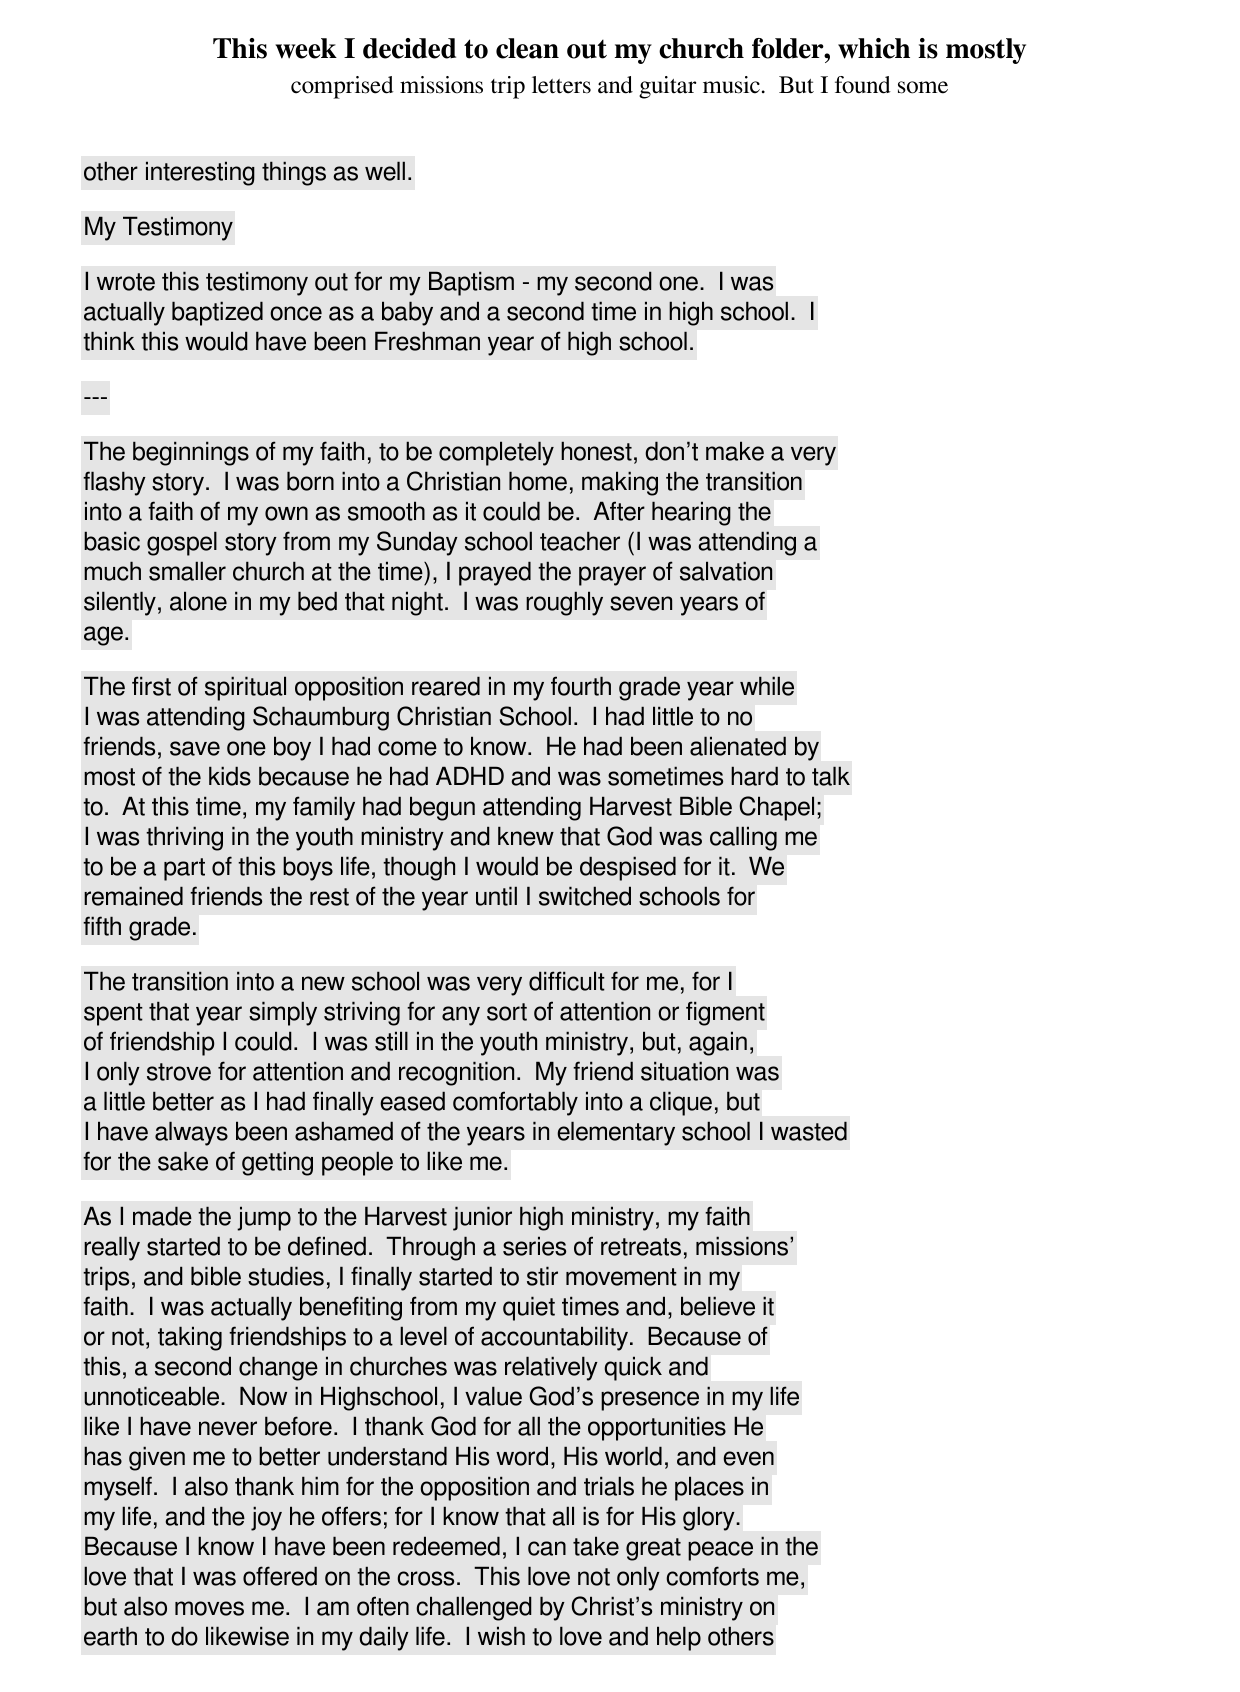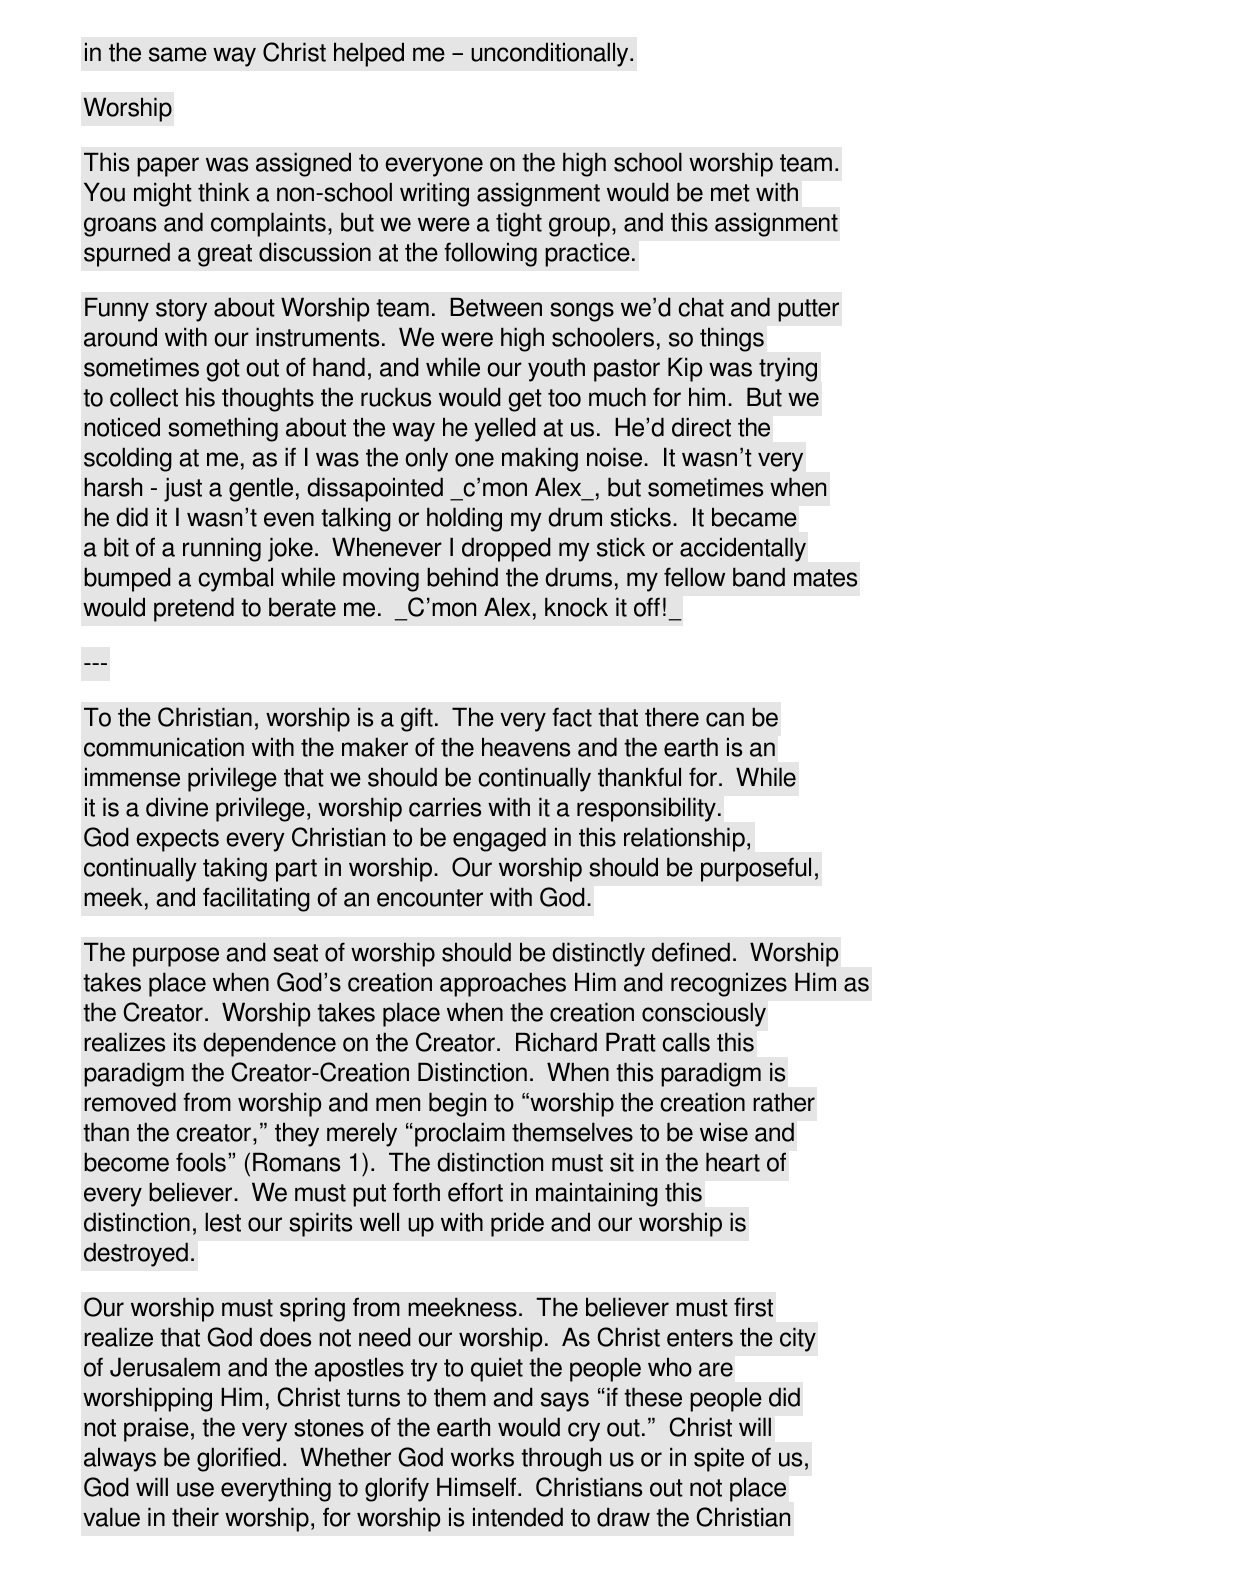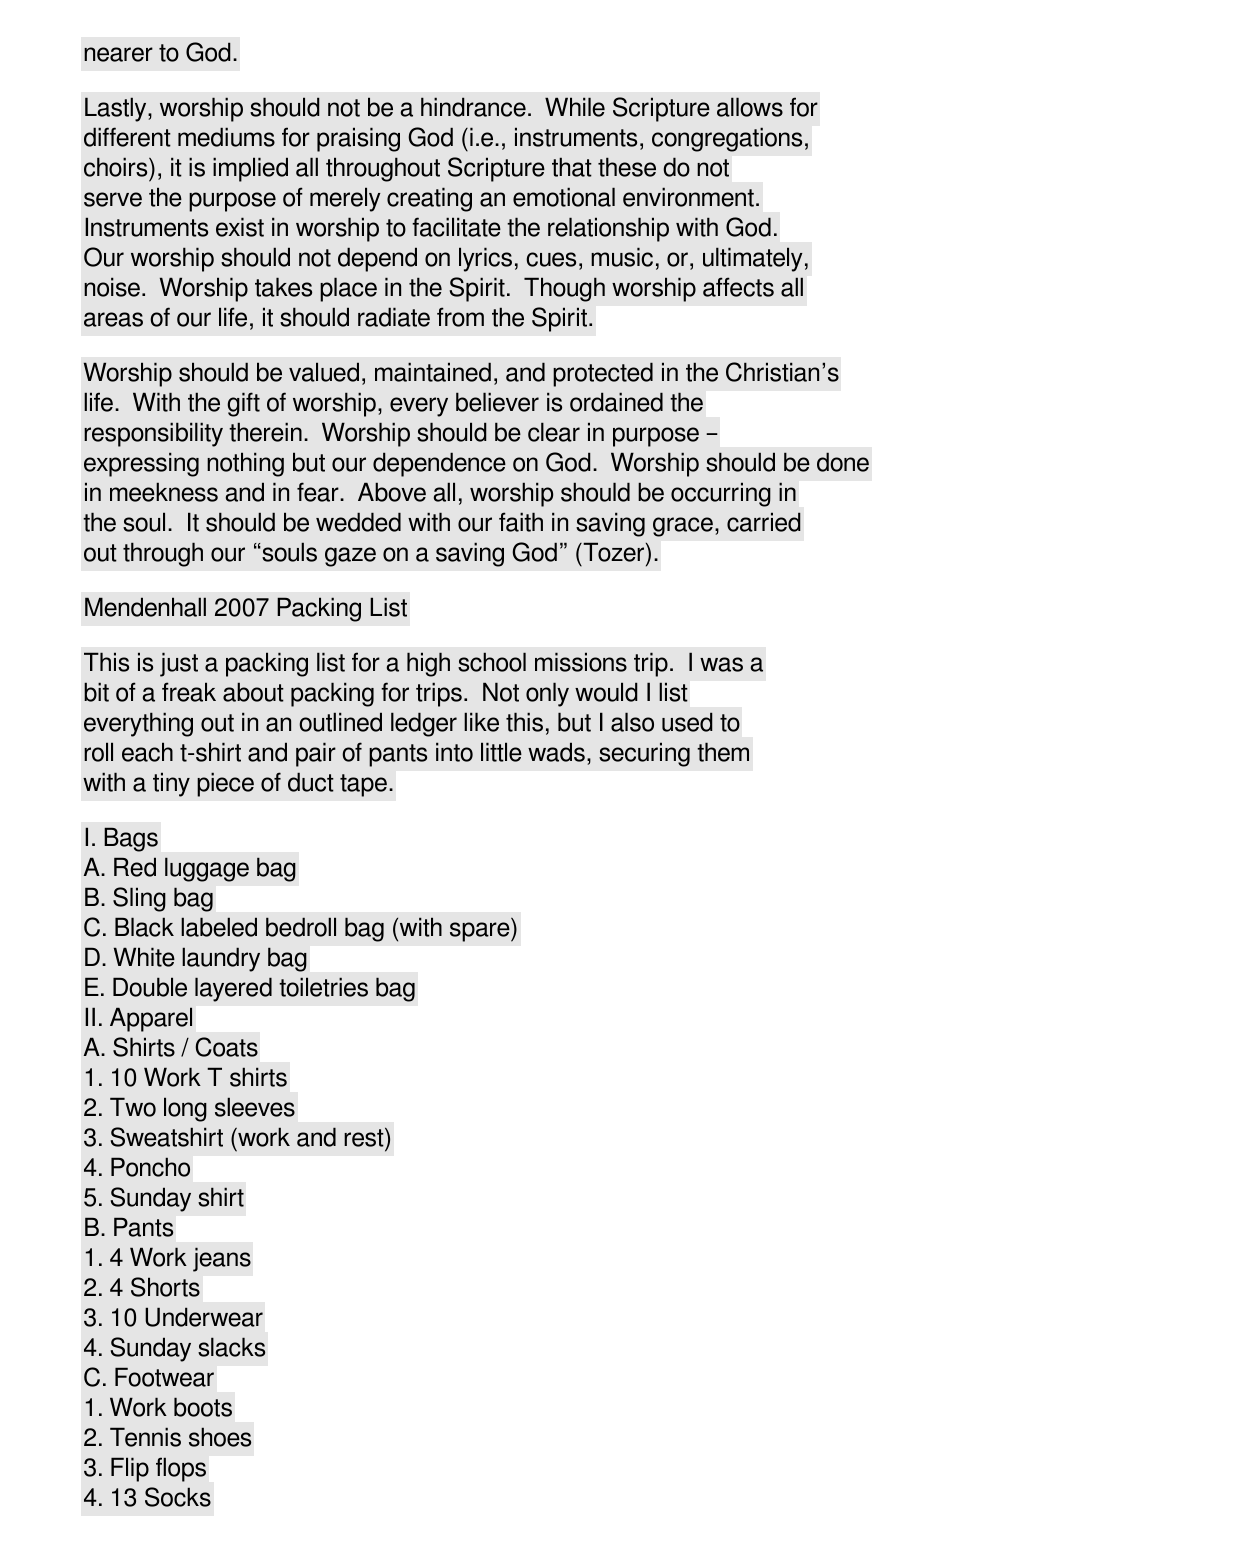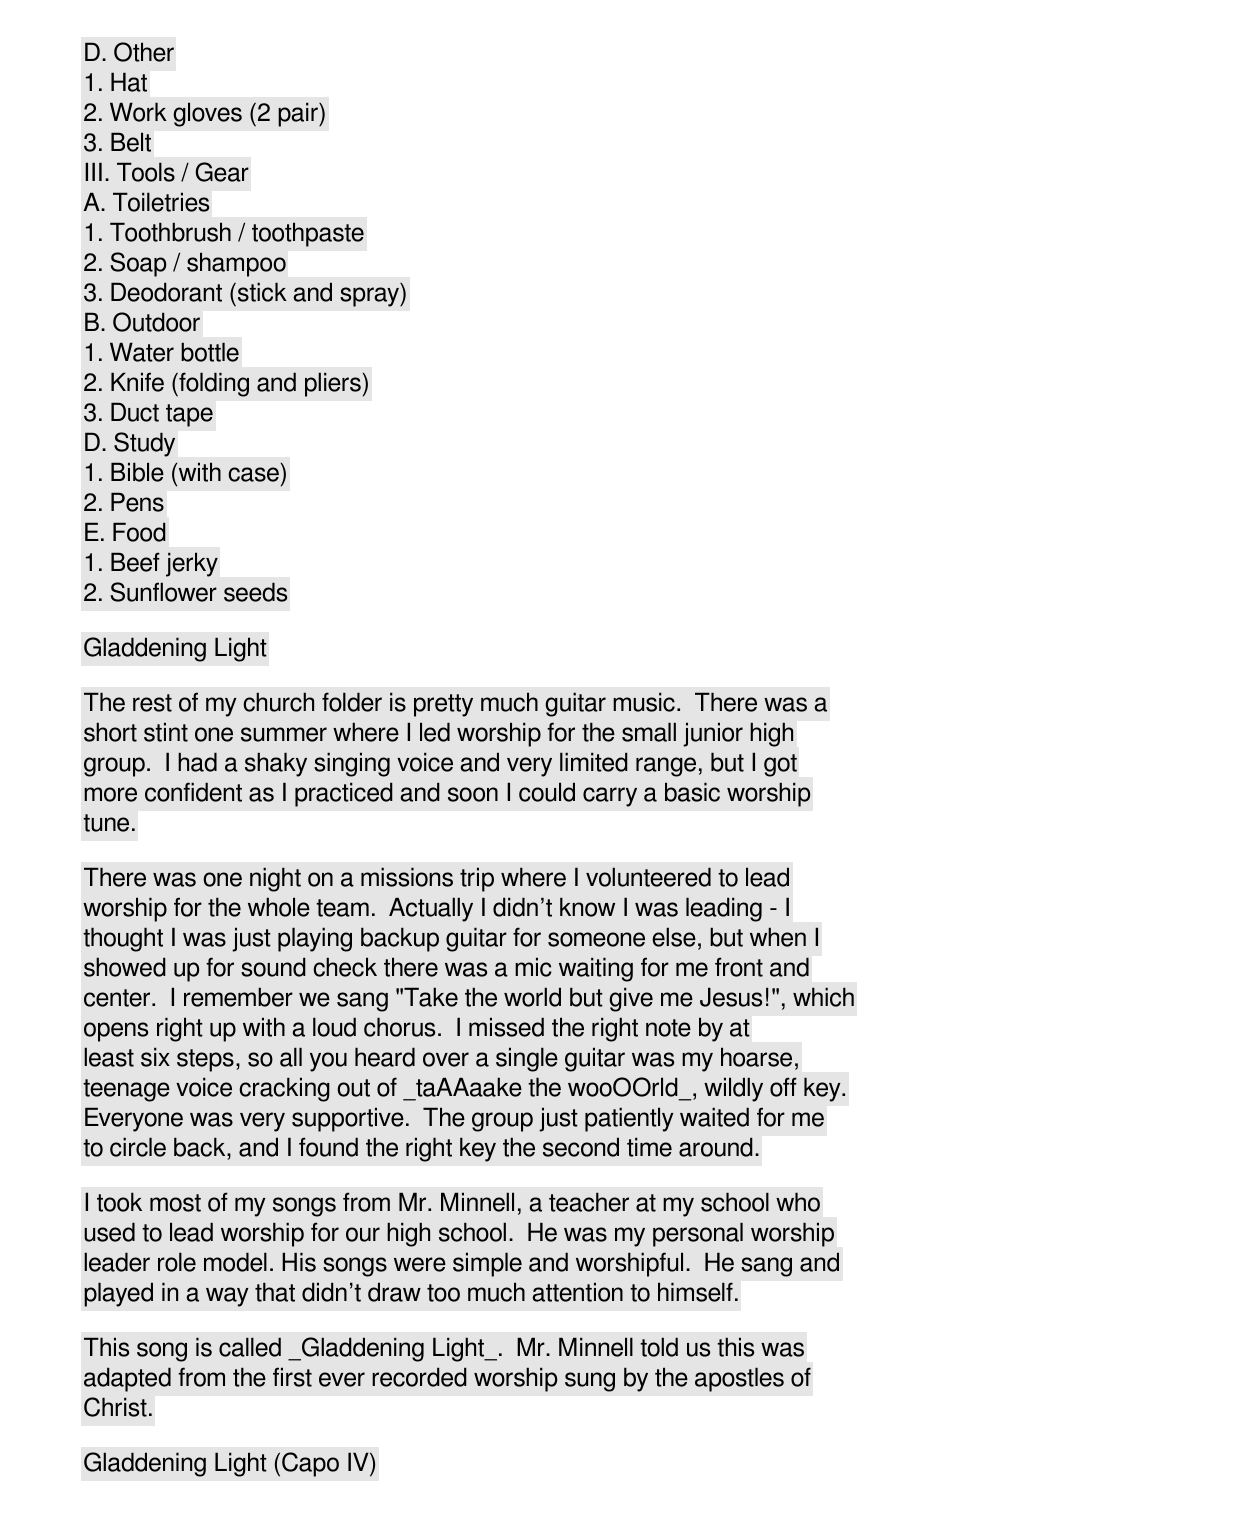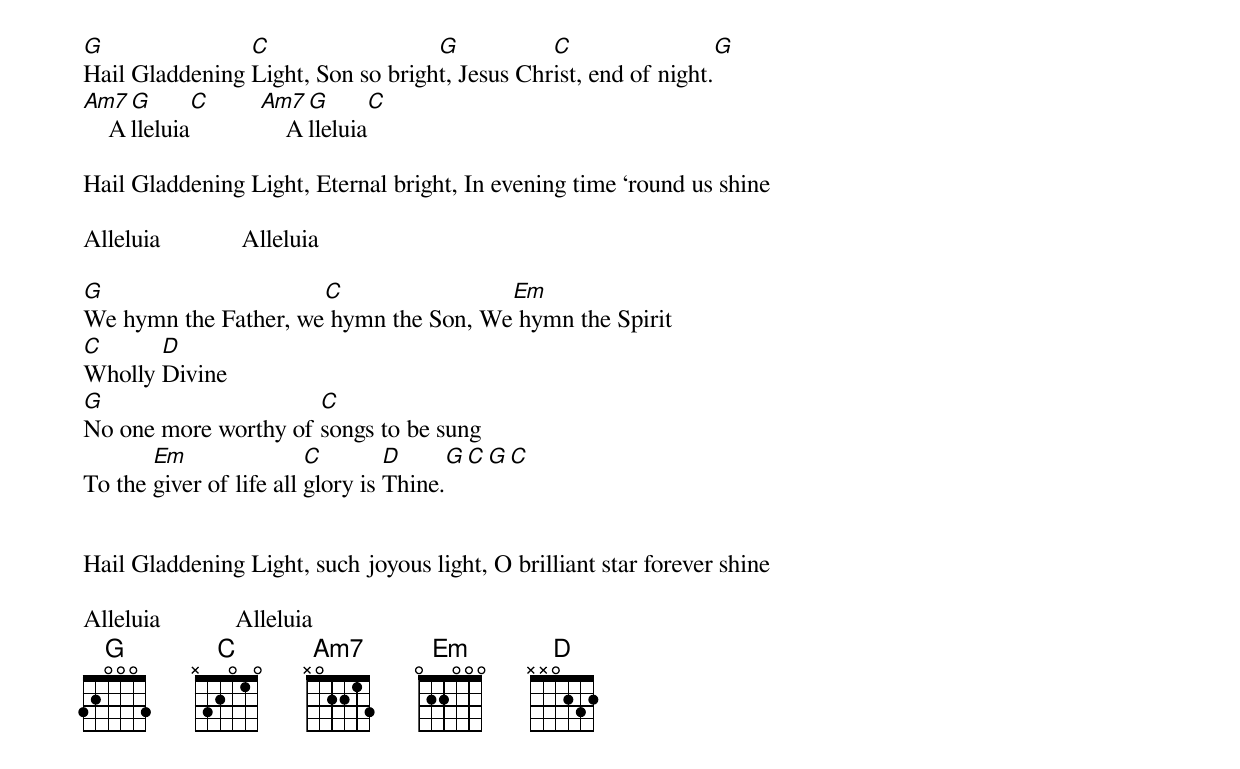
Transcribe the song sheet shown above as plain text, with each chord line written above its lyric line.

This week I decided to clean out my church folder, which is mostly
comprised missions trip letters and guitar music.  But I found some
other interesting things as well.

My Testimony

I wrote this testimony out for my Baptism - my second one.  I was
actually baptized once as a baby and a second time in high school.  I
think this would have been Freshman year of high school.

---

The beginnings of my faith, to be completely honest, don’t make a very
flashy story.  I was born into a Christian home, making the transition
into a faith of my own as smooth as it could be.  After hearing the
basic gospel story from my Sunday school teacher (I was attending a
much smaller church at the time), I prayed the prayer of salvation
silently, alone in my bed that night.  I was roughly seven years of
age.

The first of spiritual opposition reared in my fourth grade year while
I was attending Schaumburg Christian School.  I had little to no
friends, save one boy I had come to know.  He had been alienated by
most of the kids because he had ADHD and was sometimes hard to talk
to.  At this time, my family had begun attending Harvest Bible Chapel;
I was thriving in the youth ministry and knew that God was calling me
to be a part of this boys life, though I would be despised for it.  We
remained friends the rest of the year until I switched schools for
fifth grade.

The transition into a new school was very difficult for me, for I
spent that year simply striving for any sort of attention or figment
of friendship I could.  I was still in the youth ministry, but, again,
I only strove for attention and recognition.  My friend situation was
a little better as I had finally eased comfortably into a clique, but
I have always been ashamed of the years in elementary school I wasted
for the sake of getting people to like me.

As I made the jump to the Harvest junior high ministry, my faith
really started to be defined.  Through a series of retreats, missions’
trips, and bible studies, I finally started to stir movement in my
faith.  I was actually benefiting from my quiet times and, believe it
or not, taking friendships to a level of accountability.  Because of
this, a second change in churches was relatively quick and
unnoticeable.  Now in Highschool, I value God’s presence in my life
like I have never before.  I thank God for all the opportunities He
has given me to better understand His word, His world, and even
myself.  I also thank him for the opposition and trials he places in
my life, and the joy he offers; for I know that all is for His glory.
Because I know I have been redeemed, I can take great peace in the
love that I was offered on the cross.  This love not only comforts me,
but also moves me.  I am often challenged by Christ’s ministry on
earth to do likewise in my daily life.  I wish to love and help others
in the same way Christ helped me – unconditionally.

Worship

This paper was assigned to everyone on the high school worship team.
You might think a non-school writing assignment would be met with
groans and complaints, but we were a tight group, and this assignment
spurned a great discussion at the following practice.

Funny story about Worship team.  Between songs we'd chat and putter
around with our instruments.  We were high schoolers, so things
sometimes got out of hand, and while our youth pastor Kip was trying
to collect his thoughts the ruckus would get too much for him.  But we
noticed something about the way he yelled at us.  He'd direct the
scolding at me, as if I was the only one making noise.  It wasn't very
harsh - just a gentle, dissapointed _c'mon Alex_, but sometimes when
he did it I wasn't even talking or holding my drum sticks.  It became
a bit of a running joke.  Whenever I dropped my stick or accidentally
bumped a cymbal while moving behind the drums, my fellow band mates
would pretend to berate me.  _C'mon Alex, knock it off!_

---

To the Christian, worship is a gift.  The very fact that there can be
communication with the maker of the heavens and the earth is an
immense privilege that we should be continually thankful for.  While
it is a divine privilege, worship carries with it a responsibility.
God expects every Christian to be engaged in this relationship,
continually taking part in worship.  Our worship should be purposeful,
meek, and facilitating of an encounter with God.

The purpose and seat of worship should be distinctly defined.  Worship
takes place when God’s creation approaches Him and recognizes Him as
the Creator.  Worship takes place when the creation consciously
realizes its dependence on the Creator.  Richard Pratt calls this
paradigm the Creator-Creation Distinction.  When this paradigm is
removed from worship and men begin to “worship the creation rather
than the creator,” they merely “proclaim themselves to be wise and
become fools” (Romans 1).  The distinction must sit in the heart of
every believer.  We must put forth effort in maintaining this
distinction, lest our spirits well up with pride and our worship is
destroyed.

Our worship must spring from meekness.  The believer must first
realize that God does not need our worship.  As Christ enters the city
of Jerusalem and the apostles try to quiet the people who are
worshipping Him, Christ turns to them and says “if these people did
not praise, the very stones of the earth would cry out.”  Christ will
always be glorified.  Whether God works through us or in spite of us,
God will use everything to glorify Himself.  Christians out not place
value in their worship, for worship is intended to draw the Christian
nearer to God.

Lastly, worship should not be a hindrance.  While Scripture allows for
different mediums for praising God (i.e., instruments, congregations,
choirs), it is implied all throughout Scripture that these do not
serve the purpose of merely creating an emotional environment.
Instruments exist in worship to facilitate the relationship with God.
Our worship should not depend on lyrics, cues, music, or, ultimately,
noise.  Worship takes place in the Spirit.  Though worship affects all
areas of our life, it should radiate from the Spirit.

Worship should be valued, maintained, and protected in the Christian’s
life.  With the gift of worship, every believer is ordained the
responsibility therein.  Worship should be clear in purpose –
expressing nothing but our dependence on God.  Worship should be done
in meekness and in fear.  Above all, worship should be occurring in
the soul.  It should be wedded with our faith in saving grace, carried
out through our “souls gaze on a saving God” (Tozer).

Mendenhall 2007 Packing List

This is just a packing list for a high school missions trip.  I was a
bit of a freak about packing for trips.  Not only would I list
everything out in an outlined ledger like this, but I also used to
roll each t-shirt and pair of pants into little wads, securing them
with a tiny piece of duct tape.

I. Bags
  A. Red luggage bag
  B. Sling bag
  C. Black labeled bedroll bag (with spare)
  D. White laundry bag
  E. Double layered toiletries bag
II. Apparel
  A. Shirts / Coats
    1. 10 Work T shirts
    2. Two long sleeves
    3. Sweatshirt (work and rest)
    4. Poncho
    5. Sunday shirt
  B. Pants
    1. 4 Work jeans
    2. 4 Shorts
    3. 10 Underwear
    4. Sunday slacks
  C. Footwear
    1. Work boots
    2. Tennis shoes
    3. Flip flops
    4. 13 Socks
  D. Other
    1. Hat
    2. Work gloves (2 pair)
    3. Belt
III. Tools / Gear
  A. Toiletries
    1. Toothbrush / toothpaste
    2. Soap / shampoo
    3. Deodorant (stick and spray)
  B. Outdoor
    1. Water bottle
    2. Knife (folding and pliers)
    3. Duct tape
  D. Study
    1. Bible (with case)
    2. Pens
  E. Food
    1. Beef jerky
    2. Sunflower seeds

Gladdening Light

The rest of my church folder is pretty much guitar music.  There was a
short stint one summer where I led worship for the small junior high
group.  I had a shaky singing voice and very limited range, but I got
more confident as I practiced and soon I could carry a basic worship
tune.

There was one night on a missions trip where I volunteered to lead
worship for the whole team.  Actually I didn't know I was leading - I
thought I was just playing backup guitar for someone else, but when I
showed up for sound check there was a mic waiting for me front and
center.  I remember we sang "Take the world but give me Jesus!", which
opens right up with a loud chorus.  I missed the right note by at
least six steps, so all you heard over a single guitar was my hoarse,
teenage voice cracking out of _taAAaake the wooOOrld_, wildly off key.
Everyone was very supportive.  The group just patiently waited for me
to circle back, and I found the right key the second time around.

I took most of my songs from Mr. Minnell, a teacher at my school who
used to lead worship for our high school.  He was my personal worship
leader role model. His songs were simple and worshipful.  He sang and
played in a way that didn't draw too much attention to himself.

This song is called _Gladdening Light_.  Mr. Minnell told us this was
adapted from the first ever recorded worship sung by the apostles of
Christ.

Gladdening Light (Capo IV)

G               C                  G           C                 G
Hail Gladdening Light, Son so bright, Jesus Christ, end of night.
Am7  G      C       Am7  G      C
    Alleluia            Alleluia

Hail Gladdening Light, Eternal bright, In evening time ‘round us shine

Alleluia             Alleluia

G                     C                Em
We hymn the Father, we hymn the Son, We hymn the Spirit
C      D
Wholly Divine
G                     C
No one more worthy of songs to be sung
       Em                C        D         G C G C
To the giver of life all glory is Thine.


Hail Gladdening Light, such joyous light, O brilliant star forever shine

Alleluia            Alleluia
